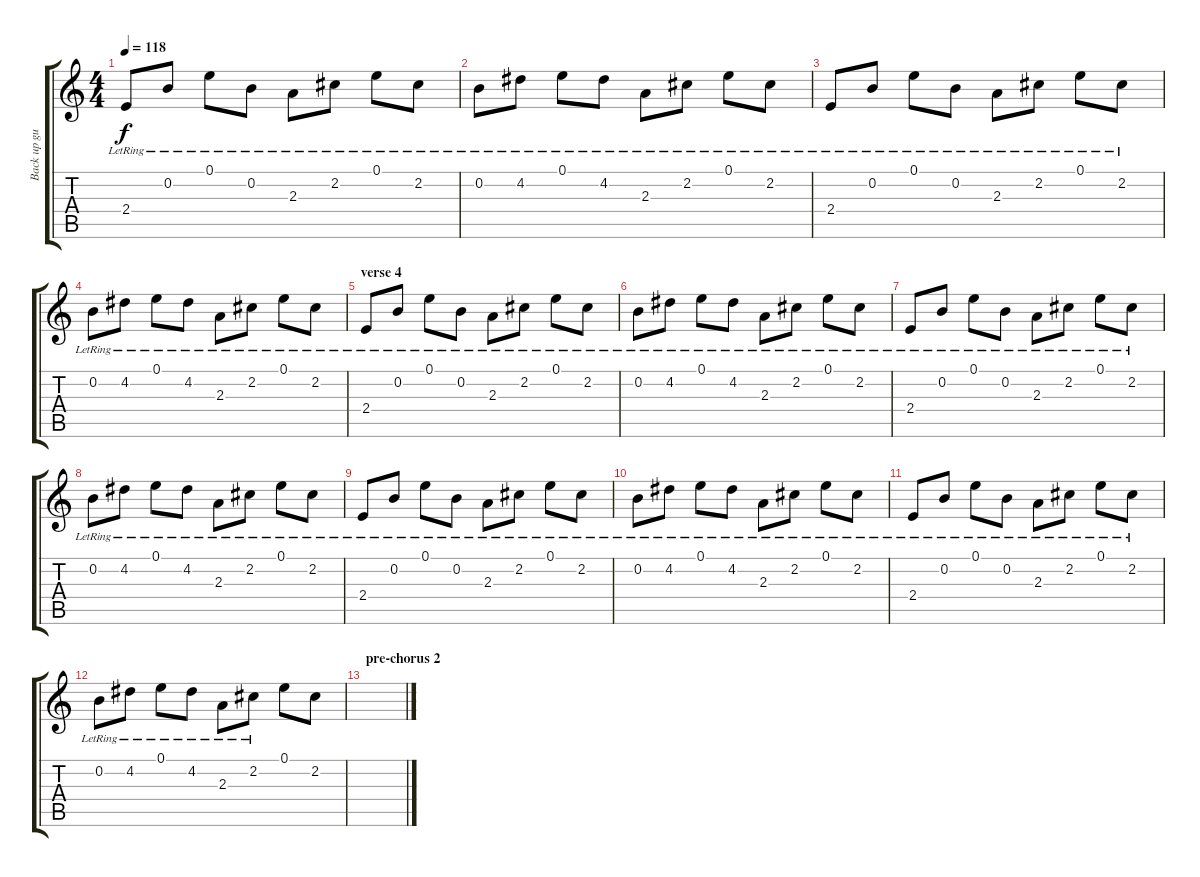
\track ("Back up guitar" "Back up gu") {instrument acousticguitarsteel}
\staff {score tabs}
\tuning (E4 B3 G3 D3 A2 E2) {hide}
\ts (4 4)
\tempo 118
\clef g2
\ks c
2.4{lr}.8{dy f} 0.2{lr}.8 0.1{lr}.8 0.2{lr}.8 2.3{lr}.8 2.2{lr}.8 0.1{lr}.8 2.2{lr}.8 |
0.2{lr}.8 4.2{lr}.8 0.1{lr}.8 4.2{lr}.8 2.3{lr}.8 2.2{lr}.8 0.1{lr}.8 2.2{lr}.8 |
2.4{lr}.8 0.2{lr}.8 0.1{lr}.8 0.2{lr}.8 2.3{lr}.8 2.2{lr}.8 0.1{lr}.8 2.2{lr}.8 |
0.2{lr}.8 4.2{lr}.8 0.1{lr}.8 4.2{lr}.8 2.3{lr}.8 2.2{lr}.8 0.1{lr}.8 2.2{lr}.8 |
\section ("" "verse 4")
2.4{lr}.8 0.2{lr}.8 0.1{lr}.8 0.2{lr}.8 2.3{lr}.8 2.2{lr}.8 0.1{lr}.8 2.2{lr}.8 |
0.2{lr}.8 4.2{lr}.8 0.1{lr}.8 4.2{lr}.8 2.3{lr}.8 2.2{lr}.8 0.1{lr}.8 2.2{lr}.8 |
2.4{lr}.8 0.2{lr}.8 0.1{lr}.8 0.2{lr}.8 2.3{lr}.8 2.2{lr}.8 0.1{lr}.8 2.2{lr}.8 |
0.2{lr}.8 4.2{lr}.8 0.1{lr}.8 4.2{lr}.8 2.3{lr}.8 2.2{lr}.8 0.1{lr}.8 2.2{lr}.8 |
2.4{lr}.8 0.2{lr}.8 0.1{lr}.8 0.2{lr}.8 2.3{lr}.8 2.2{lr}.8 0.1{lr}.8 2.2{lr}.8 |
0.2{lr}.8 4.2{lr}.8 0.1{lr}.8 4.2{lr}.8 2.3{lr}.8 2.2{lr}.8 0.1{lr}.8 2.2{lr}.8 |
2.4{lr}.8 0.2{lr}.8 0.1{lr}.8 0.2{lr}.8 2.3{lr}.8 2.2{lr}.8 0.1{lr}.8 2.2{lr}.8 |
0.2{lr}.8 4.2{lr}.8 0.1{lr}.8 4.2{lr}.8 2.3{lr}.8 2.2{lr}.8 0.1.8 2.2.8 |
\section ("" "pre-chorus 2")
